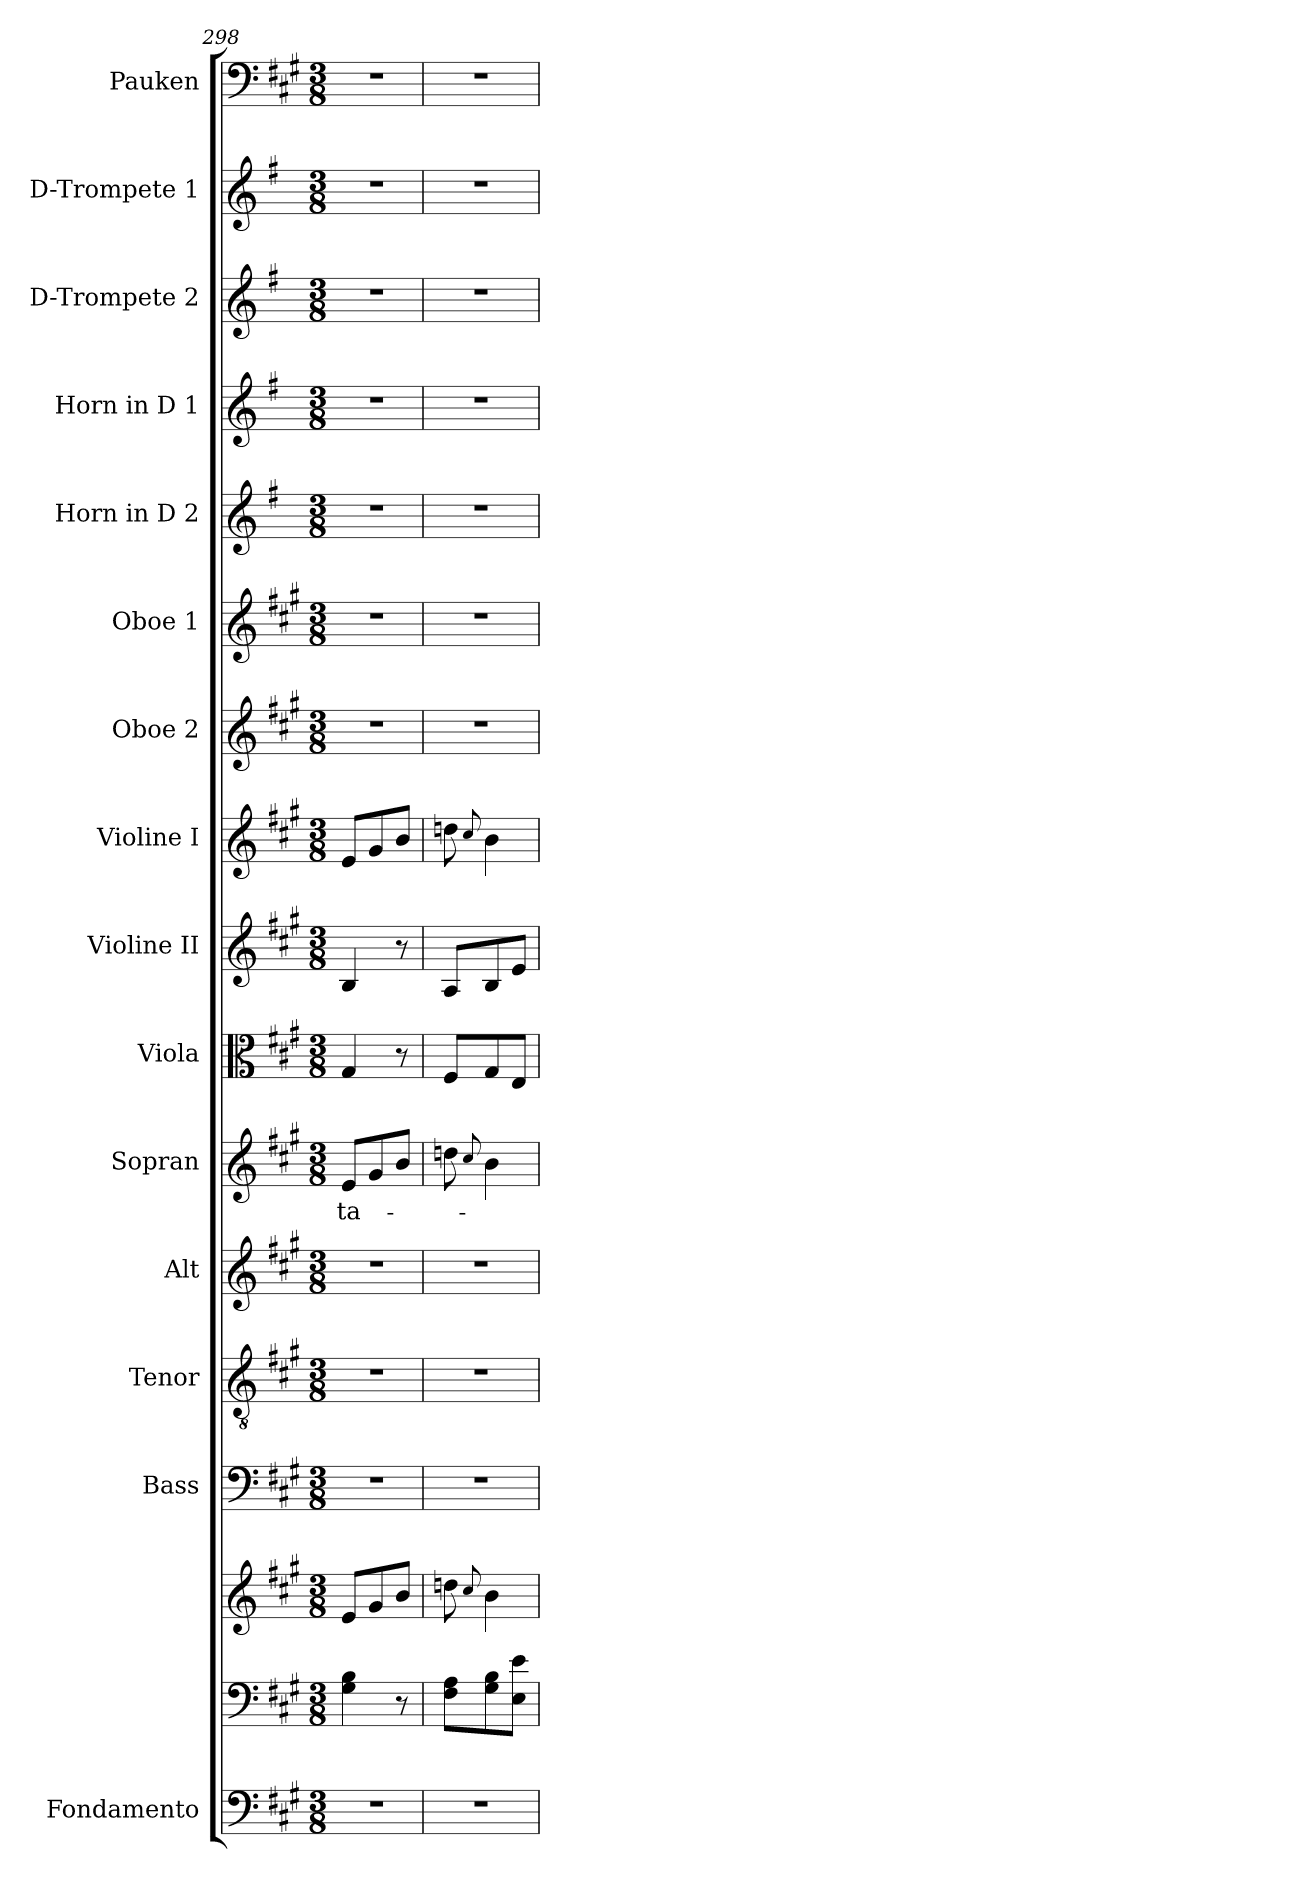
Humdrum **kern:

**kern	**kern	**kern	**kern	**kern	**kern	**kern	**text	**kern	**kern	**kern	**kern	**kern	**kern	**kern	**kern	**kern	**kern
*part16	*part15	*part15	*part14	*part13	*part12	*part11	*part11	*part10	*part9	*part8	*part7	*part6	*part5	*part4	*part3	*part2	*part1
*staff17	*staff16	*staff15	*staff14	*staff13	*staff12	*staff11	*staff11	*staff10	*staff9	*staff8	*staff7	*staff6	*staff5	*staff4	*staff3	*staff2	*staff1
*I"Fondamento	*	*	*I"Bass	*I"Tenor	*I"Alt	*I"Sopran	*	*I"Viola	*I"Violine II	*I"Violine I	*I"Oboe 2	*I"Oboe 1	*I"Horn in D 2	*I"Horn in D 1	*I"D-Trompete 2	*I"D-Trompete 1	*I"Pauken
*I'F.	*	*	*I'B.	*I'T.	*I'A.	*I'S.	*	*I'Vla.	*I'Vl. II	*I'Vl. I	*I'Ob. 2	*I'Ob. 1	*	*	*I'D Trp. 2	*I'D Trp. 1	*I'Pk.
*clefF4	*clefF4	*clefG2	*clefF4	*clefGv2	*clefG2	*clefG2	*	*clefC3	*clefG2	*clefG2	*clefG2	*clefG2	*clefG2	*clefG2	*clefG2	*clefG2	*clefF4
*ITrd7c12	*	*	*	*	*	*	*	*	*	*	*	*	*ITrd6c10	*ITrd6c10	*ITrd-1c-2	*ITrd-1c-2	*
*k[f#c#g#]	*k[f#c#g#]	*k[f#c#g#]	*k[f#c#g#]	*k[f#c#g#]	*k[f#c#g#]	*k[f#c#g#]	*	*k[f#c#g#]	*k[f#c#g#]	*k[f#c#g#]	*k[f#c#g#]	*k[f#c#g#]	*k[f#c#g#]	*k[f#c#g#]	*k[f#c#g#]	*k[f#c#g#]	*k[f#c#g#]
*A:	*A:	*A:	*A:	*A:	*A:	*A:	*	*A:	*A:	*A:	*A:	*A:	*A:	*A:	*A:	*A:	*A:
*M3/8	*M3/8	*M3/8	*M3/8	*M3/8	*M3/8	*M3/8	*	*M3/8	*M3/8	*M3/8	*M3/8	*M3/8	*M3/8	*M3/8	*M3/8	*M3/8	*M3/8
=298	=298	=298	=298	=298	=298	=298	=298	=298	=298	=298	=298	=298	=298	=298	=298	=298	=298
!	!	!	!	!	!	!	!LO:LY:b	!	!	!	!	!	!	!	!	!	!
4.r	4G#\ 4B\	8e/L	4.r	4.r	4.r	8e/L	-ta-	4G#/	4B/	8e/L	4.r	4.r	4.r	4.r	4.r	4.r	4.r
.	.	8g#/	.	.	.	8g#/	.	.	.	8g#/	.	.	.	.	.	.	.
.	8r	8b/J	.	.	.	8b/J	.	8r	8r	8b/J	.	.	.	.	.	.	.
=299	=299	=299	=299	=299	=299	=299	=299	=299	=299	=299	=299	=299	=299	=299	=299	=299	=299
4.r	8F#\ 8A\L	8ddn\	4.r	4.r	4.r	8ddn\	.	8F#/L	8A/L	8ddn\	4.r	4.r	4.r	4.r	4.r	4.r	4.r
.	.	8qqcc#/	.	.	.	8qqcc#/	.	.	.	8qqcc#/	.	.	.	.	.	.	.
.	8G#\ 8B\	4b\	.	.	.	4b\	.	8G#/	8B/	4b\	.	.	.	.	.	.	.
.	8E\ 8e\J	.	.	.	.	.	.	8E/J	8e/J	.	.	.	.	.	.	.	.
=	=	=	=	=	=	=	=	=	=	=	=	=	=	=	=	=	=
*-	*-	*-	*-	*-	*-	*-	*-	*-	*-	*-	*-	*-	*-	*-	*-	*-	*-
